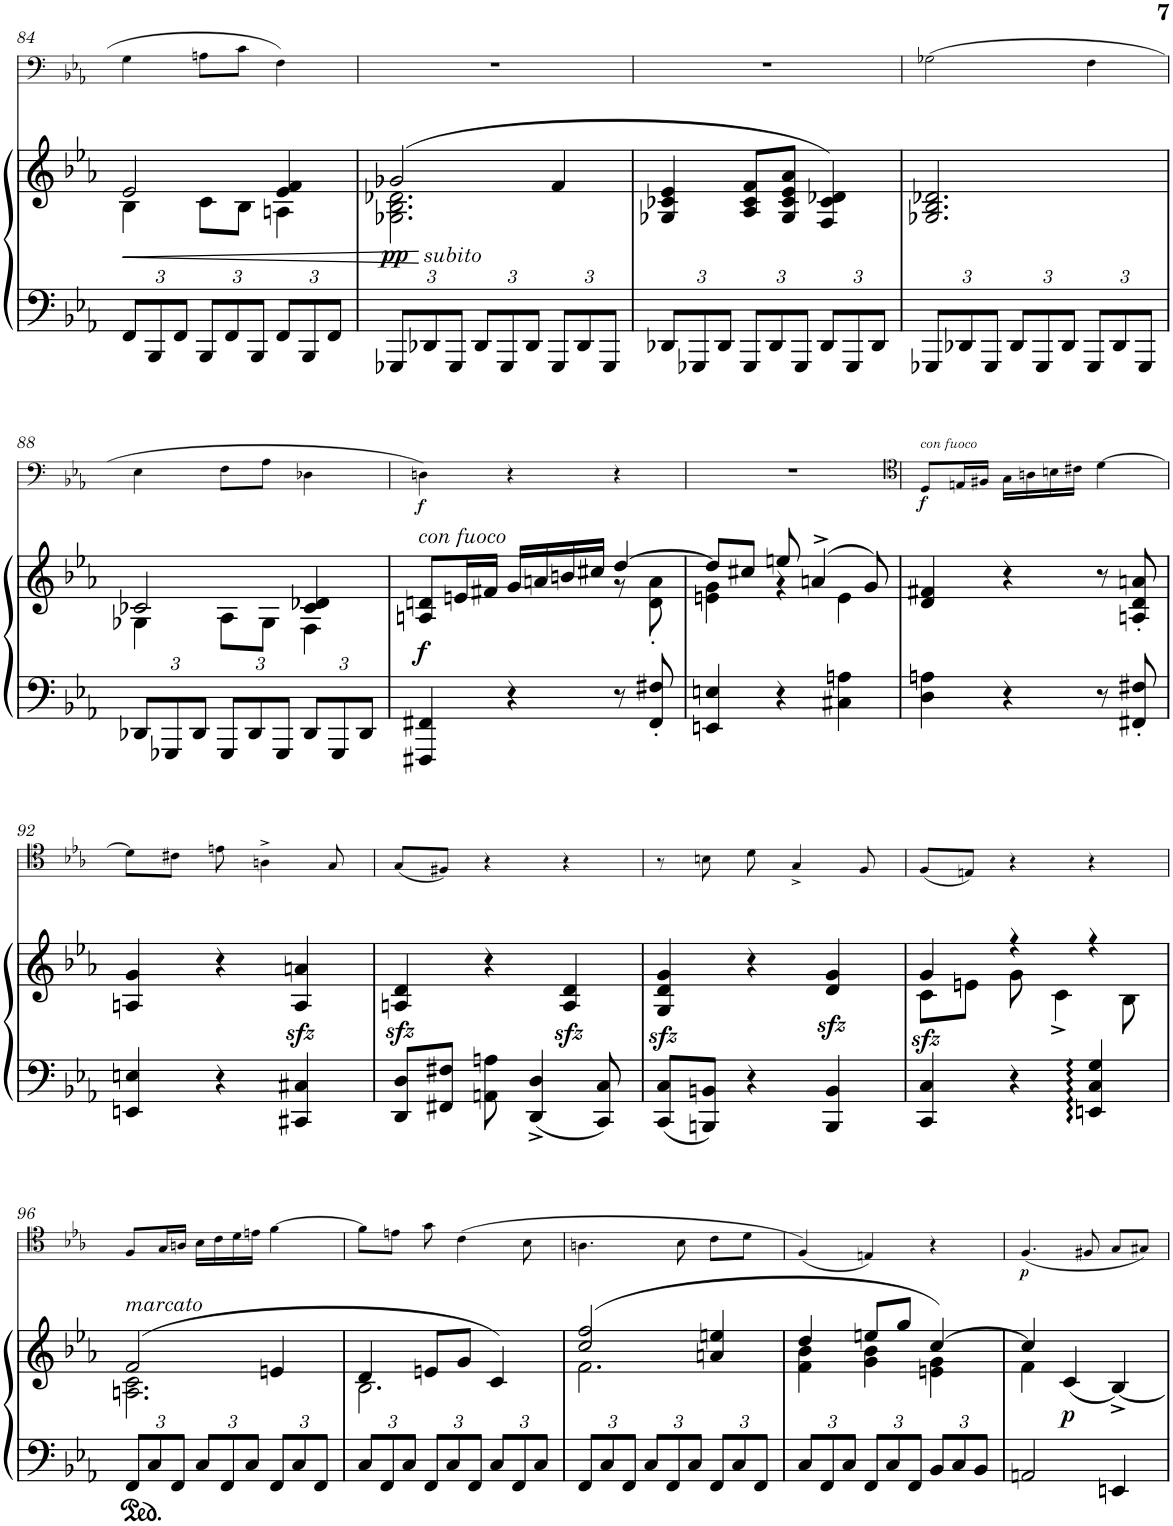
**kern	**kern	**dynam	**kern	**dynam
*part2	*part2	*part2	*part1	*part1
*staff3	*staff2	*staff2/3	*staff1	*staff1
*I"Piano	*	*	*I"Trombone	*
*I'Pno	*	*	*I'Trb	*
!!LO:PB:g=z
*clefF4	*clefG2	*	*clefC4	*
*k[b-e-a-]	*k[b-e-a-]	*	*k[b-e-a-]	*
*M3/4	*M3/4	*	*M3/4	*
*Xbrackettup	*	*	*	*
=84	=84	=84	=84	=84
!	!	!LO:HP:b	!	!
*	*^	*	*	*
12FF/L	2e-/	4B-\	<	4G\	.
12BBB-/	.	.	.	.	.
12FF/J	.	.	.	.	.
12BBB-/L	.	8c\L	.	8An\L	.
12FF/	.	.	.	.	.
.	.	8B-\J	.	8c\J	.
12BBB-/J	.	.	.	.	.
12FF/L	4e-/ 4f/	4An\	.	4F\	.
12BBB-/	.	.	.	.	.
12FF/J	.	.	.	.	.
*	*v	*v	*	*	*
.	.	[	.	.
=85	=85	=85	=85	=85
*	*^	*	*	*
!	!LO:TX:b:i:t=subito	!	!	!	!
!	!	!	!LO:DY:b	!	!
12GGG-X/L	(2g-X/	2.G-X\ 2.B-\ 2.d-X\	pp	2.r	.
12DD-X/	.	.	.	.	.
12GGG-/J	.	.	.	.	.
12DD-/L	.	.	.	.	.
12GGG-/	.	.	.	.	.
12DD-/J	.	.	.	.	.
12GGG-/L	4f/	.	.	.	.
12DD-/	.	.	.	.	.
12GGG-/J	.	.	.	.	.
*	*v	*v	*	*	*
=86	=86	=86	=86	=86
12DD-X/L	4G-X/ 4c-X/ 4e-/	.	2.r	.
12GGG-X/	.	.	.	.
12DD-/J	.	.	.	.
12GGG-/L	8A-/ 8c-/ 8f/L	.	.	.
12DD-/	.	.	.	.
.	8G-/ 8c-/ 8e-/ 8a-/J	.	.	.
12GGG-/J	.	.	.	.
12DD-/L	4F/ 4c-/ 4d-X/)	.	.	.
12GGG-/	.	.	.	.
12DD-/J	.	.	.	.
=87	=87	=87	=87	=87
12GGG-X/L	2.G-X/ 2.B-/ 2.d-X/	.	(2G-X\	.
12DD-X/	.	.	.	.
12GGG-/J	.	.	.	.
12DD-/L	.	.	.	.
12GGG-/	.	.	.	.
12DD-/J	.	.	.	.
12GGG-/L	.	.	4F\	.
12DD-/	.	.	.	.
12GGG-/J	.	.	.	.
!!LO:LB:g=z
=88	=88	=88	=88	=88
*	*^	*	*	*
12DD-X/L	2c-X/	4G-X\	.	4E-\	.
12GGG-X/	.	.	.	.	.
12DD-/J	.	.	.	.	.
12GGG-/L	.	8A-\L	.	8F\L	.
12DD-/	.	.	.	.	.
.	.	8G-\J	.	8A-\J	.
12GGG-/J	.	.	.	.	.
12DD-/L	4c-/ 4d-X/	4F\	.	4D-X\	.
12GGG-/	.	.	.	.	.
12DD-/J	.	.	.	.	.
=89	=89	=89	=89	=89	=89
!	!LO:TX:a:i:t=con fuoco	!	!	!	!
!	!	!	!LO:DY:b	!	!LO:DY:b
4FFF#X/ 4FF#X/	8An/ 8dn/L	2ryy	f	4Dn\)	f
.	16en/L	.	.	.	.
.	16f#X/JJ	.	.	.	.
4r	16g/LL	.	.	4r	.
.	16an/	.	.	.	.
.	16bn/	.	.	.	.
.	16cc#X/JJ	.	.	.	.
8r	[4dd/	8r	.	4r	.
8FF#/' 8F#X/'	.	8d\' 8a\'	.	.	.
=90	=90	=90	=90	=90	=90
4EEn/ 4En/	8dd/L]	4en\ 4g\	.	2.r	.
.	8cc#X/J	.	.	.	.
4r	8een/	4r	.	.	.
.	(4an^/	.	.	.	.
4C#X\ 4An\	.	4e\	.	.	.
.	8g/)	.	.	.	.
*	*v	*v	*	*	*
=91	=91	=91	=91	=91
*	*	*	*clefC4	*
!	!	!	!LO:TX:a:i:t=con fuoco	!
!	!	!	!	!LO:DY:b
4D\ 4An\	4d/ 4f#X/	.	8D/L	f
.	.	.	16En/L	.
.	.	.	16F#X/JJ	.
4r	4r	.	16G\LL	.
.	.	.	16An\	.
.	.	.	16Bn\	.
.	.	.	16c#X\JJ	.
8r	8r	.	[4d\	.
8FF#X/' 8F#X/'	8An/' 8d/' 8an/'	.	.	.
!!LO:LB:g=z
=92	=92	=92	=92	=92
4EEn/ 4En/	4An/ 4g/	.	8d\L]	.
.	.	.	8c#X\J	.
4r	4r	.	8en\	.
.	.	.	4An^\	.
4CC#X/ 4C#X/	4A/zz< 4an/zz<	.	.	.
.	.	.	8G/	.
=93	=93	=93	=93	=93
8DD/ 8D/L	4An/zz< 4d/zz<	.	(8G/L	.
8FF#X/ 8F#X/J	.	.	8F#X/J)	.
8AAn\ 8An\	4r	.	4r	.
4DD/^ 4D/^	.	.	.	.
.	4A/zz< 4d/zz<	.	4r	.
8CC/ 8C/	.	.	.	.
=94	=94	=94	=94	=94
8CC/ 8C/L	4G/zz< 4d/zz< 4g/zz<	.	8r	.
8BBBn/ 8BBn/J	.	.	8Bn\	.
4r	4r	.	8d\	.
.	.	.	4G^/	.
4BBB/ 4BB/	4d/zz< 4g/zz<	.	.	.
.	.	.	8F/	.
=95	=95	=95	=95	=95
*	*^	*	*	*
!	!	!	!LO:DY:b	!	!
4CC/ 4C/	4g/	8c\L	sfz	(8F/L	.
.	.	8en\J	.	8En/J)	.
4r	4r	8g\	.	4r	.
.	.	4c^\	.	.	.
4EEn/ 4C/ 4G/	4r	.	.	4r	.
.	.	8B-\	.	.	.
!!LO:LB:g=z
=96	=96	=96	=96	=96	=96
!	!LO:TX:a:i:t=marcato	!	!	!	!
12FF/L	(2f/	2.An\ 2.c\	.	8F/L	.
12C/	.	.	.	.	.
.	.	.	.	16G/L	.
12FF/J	.	.	.	.	.
.	.	.	.	16An/JJ	.
12C/L	.	.	.	16B-\LL	.
.	.	.	.	16c\	.
12FF/	.	.	.	.	.
.	.	.	.	16d\	.
12C/J	.	.	.	.	.
.	.	.	.	16en\JJ	.
12FF/L	4en/	.	.	[4f\	.
12C/	.	.	.	.	.
12FF/J	.	.	.	.	.
=97	=97	=97	=97	=97	=97
12C/L	4d/	2.B-\	.	8f\L]	.
12FF/	.	.	.	.	.
.	.	.	.	8en\J	.
12C/J	.	.	.	.	.
12FF/L	8en/L	.	.	8g\	.
12C/	.	.	.	.	.
.	8g/J	.	.	(4c\	.
12FF/J	.	.	.	.	.
12C/L	4c/)	.	.	.	.
12FF/	.	.	.	.	.
.	.	.	.	8B-\	.
12C/J	.	.	.	.	.
=98	=98	=98	=98	=98	=98
12FF/L	(2cc/ 2ff/	2.f\	.	4.An\	.
12C/	.	.	.	.	.
12FF/J	.	.	.	.	.
12C/L	.	.	.	.	.
12FF/	.	.	.	.	.
.	.	.	.	8B-\	.
12C/J	.	.	.	.	.
12FF/L	4an/ 4een/	.	.	8c\L	.
12C/	.	.	.	.	.
.	.	.	.	8d\J	.
12FF/J	.	.	.	.	.
=99	=99	=99	=99	=99	=99
12C/L	4dd/	4f\ 4b-\	.	(4F/)	.
12FF/	.	.	.	.	.
12C/J	.	.	.	.	.
12FF/L	8een/L	4g\ 4b-\	.	4En/)	.
12C/	.	.	.	.	.
.	8gg/J	.	.	.	.
12FF/J	.	.	.	.	.
12BB-/L	[4cc/)	4en\ 4g\	.	4r	.
12C/	.	.	.	.	.
12BB-/J	.	.	.	.	.
=100	=100	=100	=100	=100	=100
!	!	!	!	!	!LO:DY:b
2AAn/	4cc/]	4f\	.	(4.F/	p
!	!	!	!LO:DY:b	!	!
.	(4c/	4ryy	p	.	.
.	.	.	.	8F#X/	.
4EEn/	[4B-^/)	4ryy	.	8G/L	.
.	.	.	.	8G#X/J)	.
*	*v	*v	*	*	*
=	=	=	=	=
*-	*-	*-	*-	*-
